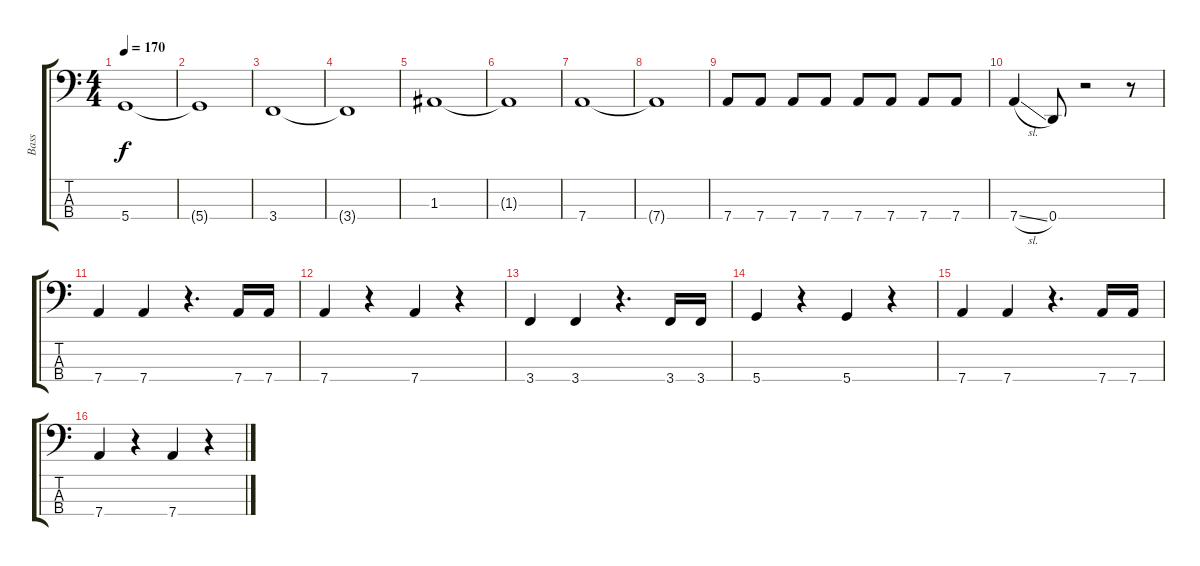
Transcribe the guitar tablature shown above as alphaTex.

\track ("Bass" "Bass") {instrument electricbassfinger}
\staff {score tabs}
\tuning (G2 D2 A1 D1) {hide}
\ts (4 4)
\tempo 170
\clef f4
\ks c
5.4.1{dy f} |
5.4{t}.1 |
3.4.1 |
3.4{t}.1 |
1.3.1 |
1.3{t}.1 |
7.4.1 |
7.4{t}.1 |
7.4.8 7.4.8 7.4.8 7.4.8 7.4.8 7.4.8 7.4.8 7.4.8 |
7.4{sl}.4 0.4.8 r.2 r.8 |
7.4.4 7.4.4 r.4{d} 7.4.16 7.4.16 |
7.4.4 r.4 7.4.4 r.4 |
3.4.4 3.4.4 r.4{d} 3.4.16 3.4.16 |
5.4.4 r.4 5.4.4 r.4 |
7.4.4 7.4.4 r.4{d} 7.4.16 7.4.16 |
7.4.4 r.4 7.4.4 r.4
